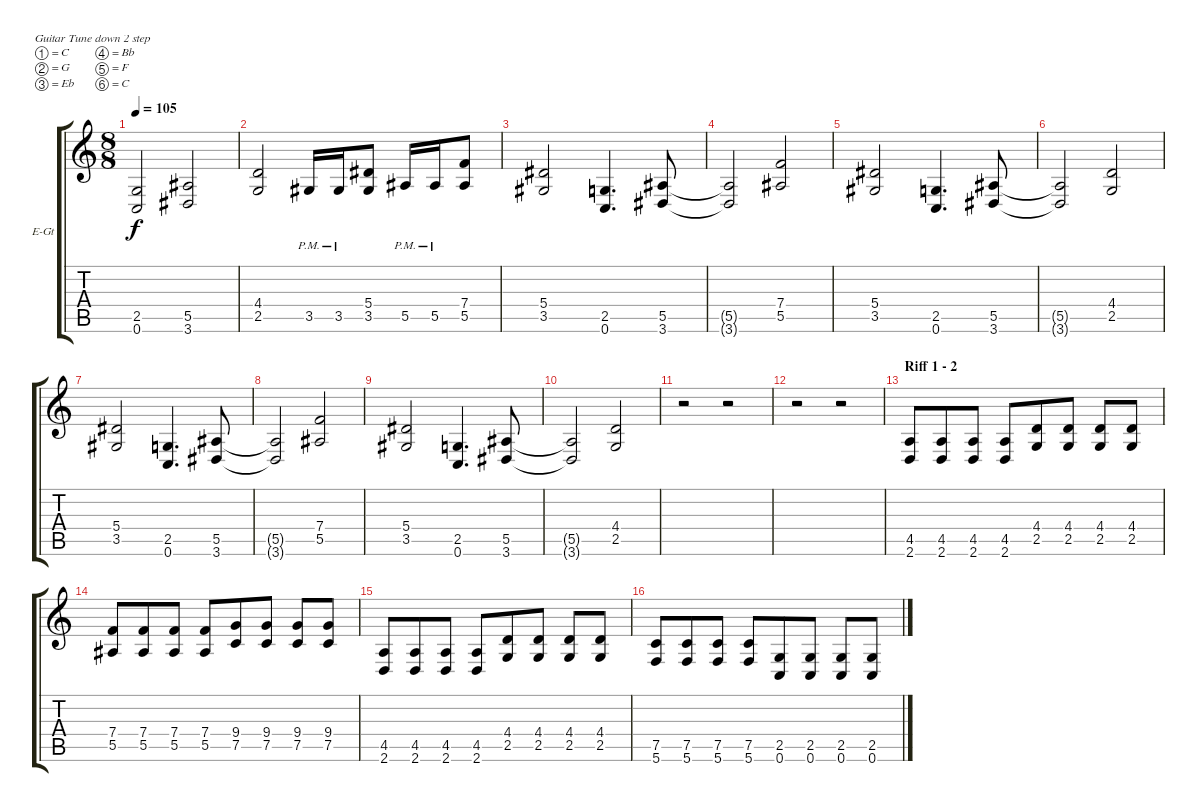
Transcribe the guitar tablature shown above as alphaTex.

\bracketExtendMode groupsimilarinstruments
\firstSystemTrackNameOrientation horizontal
\otherSystemsTrackNameOrientation horizontal
\track ("Guitar 2" "E-Gt") {solo instrument distortionguitar}
\staff {score tabs}
\tuning (C4 G3 Eb3 Bb2 F2 C2)
\ts (8 8)
\tempo 105
\clef g2
\ks c
(2.5 0.6).2{dy f} (5.5 3.6).2 |
(4.4 2.5).2 3.5{pm}.16 3.5{pm}.16 (5.4 3.5).8 5.5{pm}.16 5.5{pm}.16 (7.4 5.5).8 |
(5.4 3.5).2 (2.5 0.6).4{d} (5.5 3.6).8 |
(5.5{t} 3.6{t}).2 (7.4 5.5).2 |
(5.4 3.5).2 (2.5 0.6).4{d} (5.5 3.6).8 |
(5.5{t} 3.6{t}).2 (4.4 2.5).2 |
(5.4 3.5).2 (2.5 0.6).4{d} (5.5 3.6).8 |
(5.5{t} 3.6{t}).2 (7.4 5.5).2 |
(5.4 3.5).2 (2.5 0.6).4{d} (5.5 3.6).8 |
(5.5{t} 3.6{t}).2 (4.4 2.5).2 |
r.2 r.2 |
r.2 r.2 |
\section ("" "Riff 1 - 2")
(4.5 2.6).8 (4.5 2.6).8 (4.5 2.6).8 (4.5 2.6).8 (4.4 2.5).8 (4.4 2.5).8 (4.4 2.5).8 (4.4 2.5).8 |
(7.4 5.5).8 (7.4 5.5).8 (7.4 5.5).8 (7.4 5.5).8 (9.4 7.5).8 (9.4 7.5).8 (9.4 7.5).8 (9.4 7.5).8 |
(4.5 2.6).8 (4.5 2.6).8 (4.5 2.6).8 (4.5 2.6).8 (4.4 2.5).8 (4.4 2.5).8 (4.4 2.5).8 (4.4 2.5).8 |
(7.5 5.6).8 (7.5 5.6).8 (7.5 5.6).8 (7.5 5.6).8 (2.5 0.6).8 (2.5 0.6).8 (2.5 0.6).8 (2.5 0.6).8
